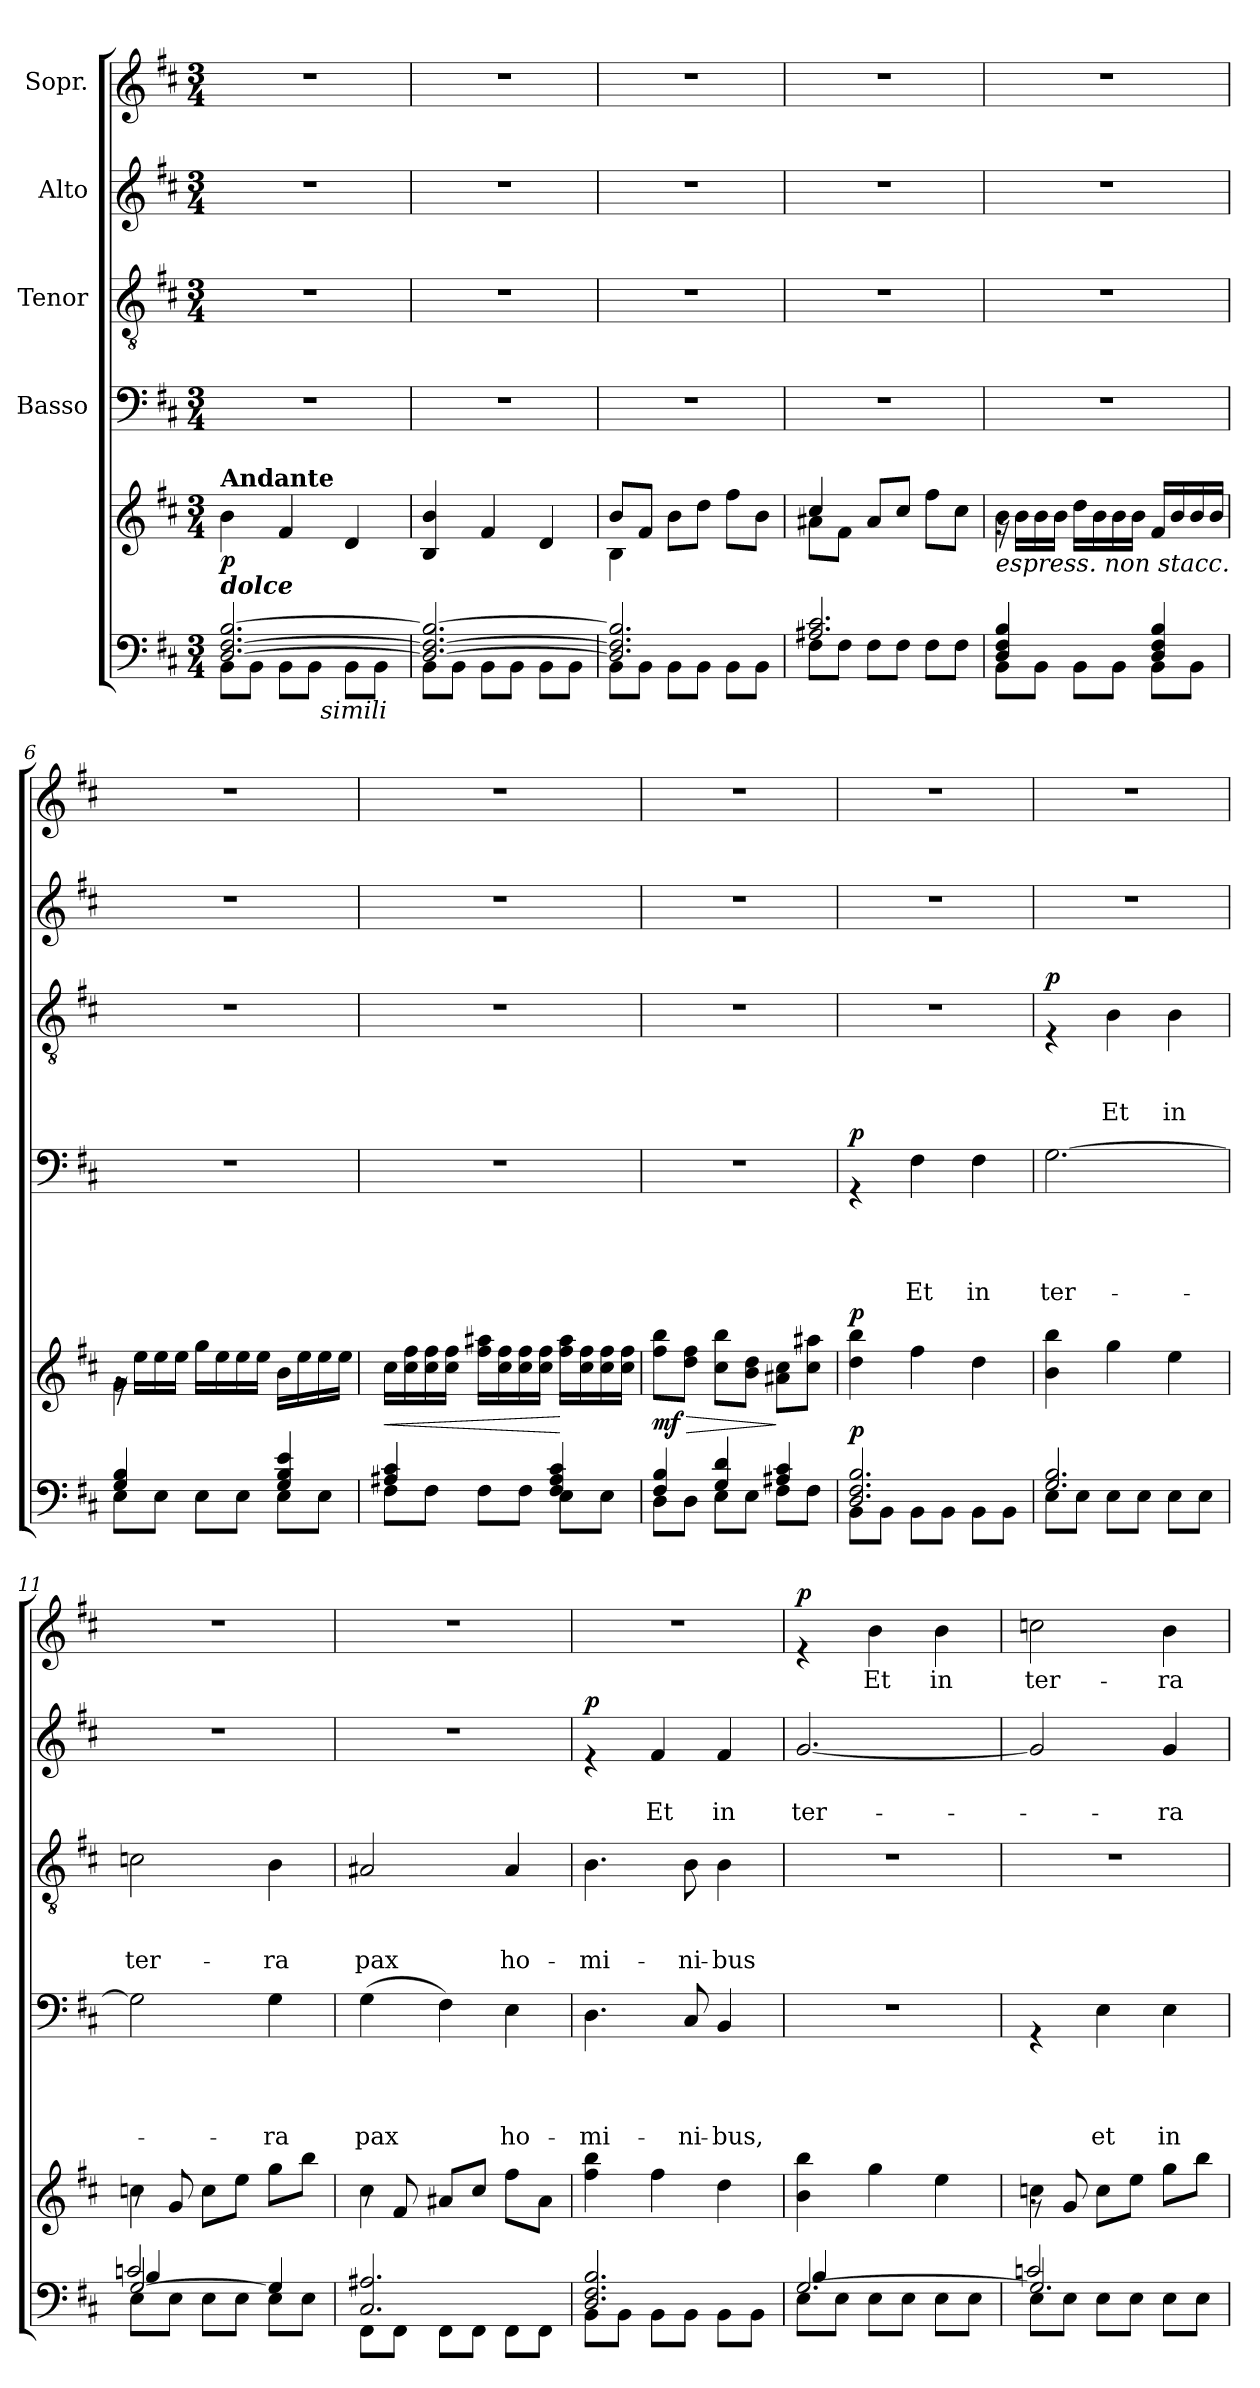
**kern	**dynam	**kern	**dynam	**kern	**text	**text	**text	**text	**dynam	**kern	**text	**text	**text	**dynam	**kern	**text	**text	**dynam	**kern	**text	**dynam
*part6	*part6	*part5	*part5	*part4	*part4	*part4	*part4	*part4	*part4	*part3	*part3	*part3	*part3	*part3	*part2	*part2	*part2	*part2	*part1	*part1	*part1
*staff6	*staff6	*staff5	*staff5	*staff4	*staff4	*staff4	*staff4	*staff4	*staff4	*staff3	*staff3	*staff3	*staff3	*staff3	*staff2	*staff2	*staff2	*staff2	*staff1	*staff1	*staff1
*	*	*	*	*I"Basso	*	*	*	*	*	*I"Tenor	*	*	*	*	*I"Alto	*	*	*	*I"Sopr.	*	*
*clefF4	*	*clefG2	*	*clefF4	*	*	*	*	*	*clefGv2	*	*	*	*	*clefG2	*	*	*	*clefG2	*	*
*k[f#c#]	*	*k[f#c#]	*	*k[f#c#]	*	*	*	*	*	*k[f#c#]	*	*	*	*	*k[f#c#]	*	*	*	*k[f#c#]	*	*
*D:	*	*D:	*	*D:	*	*	*	*	*	*D:	*	*	*	*	*D:	*	*	*	*D:	*	*
*M3/4	*	*M3/4	*	*M3/4	*	*	*	*	*	*M3/4	*	*	*	*	*M3/4	*	*	*	*M3/4	*	*
=1	=1	=1	=1	=1	=1	=1	=1	=1	=1	=1	=1	=1	=1	=1	=1	=1	=1	=1	=1	=1	=1
*^	*	*	*	*	*	*	*	*	*	*	*	*	*	*	*	*	*	*	*	*	*
!	!	!	!LO:TX:a:B:t=Andante	!	!	!	!	!	!	!	!	!	!	!	!	!	!	!	!	!	!	!
!	!	!	!LO:TX:b:Bi:t=dolce	!	!	!	!	!	!	!	!	!	!	!	!	!	!	!	!	!	!	!
!	!	!	!	!LO:DY:b	!	!	!	!	!	!	!	!	!	!	!	!	!	!	!	!	!	!
*	*^	*	*	*	*	*	*	*	*	*	*	*	*	*	*	*	*	*	*	*	*	*
[<2.D/ [<2.F#/ [<2.B/	8BB\L	4ryy	.	4b\	p	2.r	.	.	.	.	.	2.r	.	.	.	.	2.r	.	.	.	2.r	.	.
.	8BB\J	.	.	.	.	.	.	.	.	.	.	.	.	.	.	.	.	.	.	.	.	.	.
.	8BB\L	8ryy	.	4f#/	.	.	.	.	.	.	.	.	.	.	.	.	.	.	.	.	.	.	.
.	8BB\J	32ryy	.	.	.	.	.	.	.	.	.	.	.	.	.	.	.	.	.	.	.	.	.
!	!	!LO:TX:b:i:t=simili	!	!	!	!	!	!	!	!	!	!	!	!	!	!	!	!	!	!	!	!	!
.	.	4ryy	.	.	.	.	.	.	.	.	.	.	.	.	.	.	.	.	.	.	.	.	.
.	8BB\L	.	.	4d/	.	.	.	.	.	.	.	.	.	.	.	.	.	.	.	.	.	.	.
.	8BB\J	.	.	.	.	.	.	.	.	.	.	.	.	.	.	.	.	.	.	.	.	.	.
.	.	16.ryy	.	.	.	.	.	.	.	.	.	.	.	.	.	.	.	.	.	.	.	.	.
*	*v	*v	*	*	*	*	*	*	*	*	*	*	*	*	*	*	*	*	*	*	*	*	*
=2	=2	=2	=2	=2	=2	=2	=2	=2	=2	=2	=2	=2	=2	=2	=2	=2	=2	=2	=2	=2	=2	=2
2.D/_ 2.F#/_ 2.B/_	8BB\L	.	4B/ 4b/	.	2.r	.	.	.	.	.	2.r	.	.	.	.	2.r	.	.	.	2.r	.	.
.	8BB\J	.	.	.	.	.	.	.	.	.	.	.	.	.	.	.	.	.	.	.	.	.
.	8BB\L	.	4f#/	.	.	.	.	.	.	.	.	.	.	.	.	.	.	.	.	.	.	.
.	8BB\J	.	.	.	.	.	.	.	.	.	.	.	.	.	.	.	.	.	.	.	.	.
.	8BB\L	.	4d/	.	.	.	.	.	.	.	.	.	.	.	.	.	.	.	.	.	.	.
.	8BB\J	.	.	.	.	.	.	.	.	.	.	.	.	.	.	.	.	.	.	.	.	.
=3	=3	=3	=3	=3	=3	=3	=3	=3	=3	=3	=3	=3	=3	=3	=3	=3	=3	=3	=3	=3	=3	=3
*	*	*	*^	*	*	*	*	*	*	*	*	*	*	*	*	*	*	*	*	*	*	*
2.D/] 2.F#/] 2.B/]	8BB\L	.	8b/L	4B\	.	2.r	.	.	.	.	.	2.r	.	.	.	.	2.r	.	.	.	2.r	.	.
.	8BB\J	.	8f#/J	.	.	.	.	.	.	.	.	.	.	.	.	.	.	.	.	.	.	.	.
.	8BB\L	.	8b\L	2ryy	.	.	.	.	.	.	.	.	.	.	.	.	.	.	.	.	.	.	.
.	8BB\J	.	8dd\J	.	.	.	.	.	.	.	.	.	.	.	.	.	.	.	.	.	.	.	.
.	8BB\L	.	8ff#\L	.	.	.	.	.	.	.	.	.	.	.	.	.	.	.	.	.	.	.	.
.	8BB\J	.	8b\J	.	.	.	.	.	.	.	.	.	.	.	.	.	.	.	.	.	.	.	.
=4	=4	=4	=4	=4	=4	=4	=4	=4	=4	=4	=4	=4	=4	=4	=4	=4	=4	=4	=4	=4	=4	=4	=4
2.A#X/ 2.c#/	8F#\L	.	8a#X\L	4cc#/	.	2.r	.	.	.	.	.	2.r	.	.	.	.	2.r	.	.	.	2.r	.	.
.	8F#\J	.	8f#\J	.	.	.	.	.	.	.	.	.	.	.	.	.	.	.	.	.	.	.	.
.	8F#\L	.	8a#/L	2ryy	.	.	.	.	.	.	.	.	.	.	.	.	.	.	.	.	.	.	.
.	8F#\J	.	8cc#/J	.	.	.	.	.	.	.	.	.	.	.	.	.	.	.	.	.	.	.	.
.	8F#\L	.	8ff#\L	.	.	.	.	.	.	.	.	.	.	.	.	.	.	.	.	.	.	.	.
.	8F#\J	.	8cc#\J	.	.	.	.	.	.	.	.	.	.	.	.	.	.	.	.	.	.	.	.
!!LO:LB:g=z
=5	=5	=5	=5	=5	=5	=5	=5	=5	=5	=5	=5	=5	=5	=5	=5	=5	=5	=5	=5	=5	=5	=5	=5
!	!	!	!LO:TX:b:i:t=espress. non stacc.	!	!	!	!	!	!	!	!	!	!	!	!	!	!	!	!	!	!	!	!
8BB\L	4D/ 4F#/ 4B/	.	16rg	4b\	.	2.r	.	.	.	.	.	2.r	.	.	.	.	2.r	.	.	.	2.r	.	.
.	.	.	16b\LL	.	.	.	.	.	.	.	.	.	.	.	.	.	.	.	.	.	.	.	.
8BB\J	.	.	16b\	.	.	.	.	.	.	.	.	.	.	.	.	.	.	.	.	.	.	.	.
.	.	.	16b\JJ	.	.	.	.	.	.	.	.	.	.	.	.	.	.	.	.	.	.	.	.
8BB\L	4ryy	.	16dd\LL	2ryy	.	.	.	.	.	.	.	.	.	.	.	.	.	.	.	.	.	.	.
.	.	.	16b\	.	.	.	.	.	.	.	.	.	.	.	.	.	.	.	.	.	.	.	.
8BB\J	.	.	16b\	.	.	.	.	.	.	.	.	.	.	.	.	.	.	.	.	.	.	.	.
.	.	.	16b\JJ	.	.	.	.	.	.	.	.	.	.	.	.	.	.	.	.	.	.	.	.
8BB\L	4D/ 4F#/ 4B/	.	16f#/LL	.	.	.	.	.	.	.	.	.	.	.	.	.	.	.	.	.	.	.	.
.	.	.	16b/	.	.	.	.	.	.	.	.	.	.	.	.	.	.	.	.	.	.	.	.
8BB\J	.	.	16b/	.	.	.	.	.	.	.	.	.	.	.	.	.	.	.	.	.	.	.	.
.	.	.	16b/JJ	.	.	.	.	.	.	.	.	.	.	.	.	.	.	.	.	.	.	.	.
=6	=6	=6	=6	=6	=6	=6	=6	=6	=6	=6	=6	=6	=6	=6	=6	=6	=6	=6	=6	=6	=6	=6	=6
8E\L	4G/ 4B/	.	16rg	4g\	.	2.r	.	.	.	.	.	2.r	.	.	.	.	2.r	.	.	.	2.r	.	.
.	.	.	16ee\LL	.	.	.	.	.	.	.	.	.	.	.	.	.	.	.	.	.	.	.	.
8E\J	.	.	16ee\	.	.	.	.	.	.	.	.	.	.	.	.	.	.	.	.	.	.	.	.
.	.	.	16ee\JJ	.	.	.	.	.	.	.	.	.	.	.	.	.	.	.	.	.	.	.	.
8E\L	4ryy	.	16gg\LL	2ryy	.	.	.	.	.	.	.	.	.	.	.	.	.	.	.	.	.	.	.
.	.	.	16ee\	.	.	.	.	.	.	.	.	.	.	.	.	.	.	.	.	.	.	.	.
8E\J	.	.	16ee\	.	.	.	.	.	.	.	.	.	.	.	.	.	.	.	.	.	.	.	.
.	.	.	16ee\JJ	.	.	.	.	.	.	.	.	.	.	.	.	.	.	.	.	.	.	.	.
8E\L	4G/ 4B/ 4e/	.	16b\LL	.	.	.	.	.	.	.	.	.	.	.	.	.	.	.	.	.	.	.	.
.	.	.	16ee\	.	.	.	.	.	.	.	.	.	.	.	.	.	.	.	.	.	.	.	.
8E\J	.	.	16ee\	.	.	.	.	.	.	.	.	.	.	.	.	.	.	.	.	.	.	.	.
.	.	.	16ee\JJ	.	.	.	.	.	.	.	.	.	.	.	.	.	.	.	.	.	.	.	.
*	*	*	*v	*v	*	*	*	*	*	*	*	*	*	*	*	*	*	*	*	*	*	*	*
=7	=7	=7	=7	=7	=7	=7	=7	=7	=7	=7	=7	=7	=7	=7	=7	=7	=7	=7	=7	=7	=7	=7
!	!	!	!	!LO:HP:b	!	!	!	!	!	!	!	!	!	!	!	!	!	!	!	!	!	!
8F#\L	4A#X/ 4c#/	.	16cc#\LL	<	2.r	.	.	.	.	.	2.r	.	.	.	.	2.r	.	.	.	2.r	.	.
.	.	.	16cc#\ 16ff#\	.	.	.	.	.	.	.	.	.	.	.	.	.	.	.	.	.	.	.
8F#\J	.	.	16cc#\ 16ff#\	.	.	.	.	.	.	.	.	.	.	.	.	.	.	.	.	.	.	.
.	.	.	16cc#\ 16ff#\JJ	.	.	.	.	.	.	.	.	.	.	.	.	.	.	.	.	.	.	.
8F#\L	4ryy	.	16ff#\ 16aa#X\LL	.	.	.	.	.	.	.	.	.	.	.	.	.	.	.	.	.	.	.
.	.	.	16cc#\ 16ff#\	.	.	.	.	.	.	.	.	.	.	.	.	.	.	.	.	.	.	.
8F#\J	.	.	16cc#\ 16ff#\	.	.	.	.	.	.	.	.	.	.	.	.	.	.	.	.	.	.	.
.	.	.	16cc#\ 16ff#\JJ	.	.	.	.	.	.	.	.	.	.	.	.	.	.	.	.	.	.	.
8E\L	4F#/ 4A#/ 4c#/	.	16ff#\ 16aa#\LL	[	.	.	.	.	.	.	.	.	.	.	.	.	.	.	.	.	.	.
.	.	.	16cc#\ 16ff#\	.	.	.	.	.	.	.	.	.	.	.	.	.	.	.	.	.	.	.
8E\J	.	.	16cc#\ 16ff#\	.	.	.	.	.	.	.	.	.	.	.	.	.	.	.	.	.	.	.
.	.	.	16cc#\ 16ff#\JJ	.	.	.	.	.	.	.	.	.	.	.	.	.	.	.	.	.	.	.
=8	=8	=8	=8	=8	=8	=8	=8	=8	=8	=8	=8	=8	=8	=8	=8	=8	=8	=8	=8	=8	=8	=8
!	!	!	!	!LO:HP:b	!	!	!	!	!	!	!	!	!	!	!	!	!	!	!	!	!	!
!	!	!	!	!LO:DY:n=1:b	!	!	!	!	!	!	!	!	!	!	!	!	!	!	!	!	!	!
4F#/ 4B/	8D\L	.	8ff#\ 8bb\L	> mf	2.r	.	.	.	.	.	2.r	.	.	.	.	2.r	.	.	.	2.r	.	.
.	8D\J	.	8dd\ 8ff#\J	.	.	.	.	.	.	.	.	.	.	.	.	.	.	.	.	.	.	.
4G/ 4d/	8E\L	.	8cc#\ 8bb\L	.	.	.	.	.	.	.	.	.	.	.	.	.	.	.	.	.	.	.
.	8E\J	.	8b\ 8dd\J	.	.	.	.	.	.	.	.	.	.	.	.	.	.	.	.	.	.	.
4A#X/ 4c#/	8F#\L	.	8a#X\ 8cc#\L	]	.	.	.	.	.	.	.	.	.	.	.	.	.	.	.	.	.	.
.	8F#\J	.	8cc#\ 8aa#X\J	.	.	.	.	.	.	.	.	.	.	.	.	.	.	.	.	.	.	.
!!LO:LB:g=z
=9	=9	=9	=9	=9	=9	=9	=9	=9	=9	=9	=9	=9	=9	=9	=9	=9	=9	=9	=9	=9	=9	=9
!	!	!LO:DY:a	!	!LO:DY:a	!	!	!	!	!	!LO:DY:a	!	!	!	!	!	!	!	!	!	!	!	!
2.D/ 2.F#/ 2.B/	8BB\L	p	4dd\ 4bb\	p	4rGG	.	.	.	.	p	2.r	.	.	.	.	2.r	.	.	.	2.r	.	.
.	8BB\J	.	.	.	.	.	.	.	.	.	.	.	.	.	.	.	.	.	.	.	.	.
!	!	!	!	!	!	!	!	!	!LO:LY:b	!	!	!	!	!	!	!	!	!	!	!	!	!
.	8BB\L	.	4ff#\	.	4F#\	.	.	.	Et	.	.	.	.	.	.	.	.	.	.	.	.	.
.	8BB\J	.	.	.	.	.	.	.	.	.	.	.	.	.	.	.	.	.	.	.	.	.
!	!	!	!	!	!	!	!	!	!LO:LY:b	!	!	!	!	!	!	!	!	!	!	!	!	!
.	8BB\L	.	4dd\	.	4F#\	.	.	.	in	.	.	.	.	.	.	.	.	.	.	.	.	.
.	8BB\J	.	.	.	.	.	.	.	.	.	.	.	.	.	.	.	.	.	.	.	.	.
=10	=10	=10	=10	=10	=10	=10	=10	=10	=10	=10	=10	=10	=10	=10	=10	=10	=10	=10	=10	=10	=10	=10
!	!	!	!	!	!	!	!	!	!LO:LY:b	!	!	!	!	!	!LO:DY:a	!	!	!	!	!	!	!
2.G/ 2.B/	8E\L	.	4b\ 4bb\	.	[>2.G\	.	.	.	ter-	.	4rE	.	.	.	p	2.r	.	.	.	2.r	.	.
.	8E\J	.	.	.	.	.	.	.	.	.	.	.	.	.	.	.	.	.	.	.	.	.
!	!	!	!	!	!	!	!	!	!	!	!	!	!	!LO:LY:b	!	!	!	!	!	!	!	!
.	8E\L	.	4gg\	.	.	.	.	.	.	.	4B\	.	.	Et	.	.	.	.	.	.	.	.
.	8E\J	.	.	.	.	.	.	.	.	.	.	.	.	.	.	.	.	.	.	.	.	.
!	!	!	!	!	!	!	!	!	!	!	!	!	!	!LO:LY:b	!	!	!	!	!	!	!	!
.	8E\L	.	4ee\	.	.	.	.	.	.	.	4B\	.	.	in	.	.	.	.	.	.	.	.
.	8E\J	.	.	.	.	.	.	.	.	.	.	.	.	.	.	.	.	.	.	.	.	.
=11	=11	=11	=11	=11	=11	=11	=11	=11	=11	=11	=11	=11	=11	=11	=11	=11	=11	=11	=11	=11	=11	=11
*^	*^	*	*^	*	*	*	*	*	*	*	*	*	*	*	*	*	*	*	*	*	*	*
!	!	!	!	!	!	!	!	!	!	!	!	!	!	!	!	!	!LO:LY:b	!	!	!	!	!	!	!	!
[<2G/	2cn/	4B/	8E\L	.	8ra	4ccn\	.	2G\]	.	.	.	.	.	2cn\	.	.	ter-	.	2.r	.	.	.	2.r	.	.
.	.	.	8E\J	.	8g/	.	.	.	.	.	.	.	.	.	.	.	.	.	.	.	.	.	.	.	.
.	.	2ryy	8E\L	.	8cc\L	2ryy	.	.	.	.	.	.	.	.	.	.	.	.	.	.	.	.	.	.	.
.	.	.	8E\J	.	8ee\J	.	.	.	.	.	.	.	.	.	.	.	.	.	.	.	.	.	.	.	.
!	!	!	!	!	!	!	!	!	!	!	!	!LO:LY:b	!	!	!	!	!LO:LY:b	!	!	!	!	!	!	!	!
4G/]	4ryy	.	8E\L	.	8gg\L	.	.	4G\	.	.	.	-ra	.	4B\	.	.	-ra	.	.	.	.	.	.	.	.
.	.	.	8E\J	.	8bb\J	.	.	.	.	.	.	.	.	.	.	.	.	.	.	.	.	.	.	.	.
=12	=12	=12	=12	=12	=12	=12	=12	=12	=12	=12	=12	=12	=12	=12	=12	=12	=12	=12	=12	=12	=12	=12	=12	=12	=12
!	!	!	!	!	!	!	!	!	!	!	!	!LO:LY:b	!	!	!	!	!LO:LY:b	!	!	!	!	!	!	!	!
*	*v	*v	*v	*	*	*	*	*	*	*	*	*	*	*	*	*	*	*	*	*	*	*	*	*	*
2.C#/ 2.A#X/	8FF#\L	.	8ra	4cc#\	.	(>4G\	.	.	.	pax	.	2A#X/	.	.	pax	.	2.r	.	.	.	2.r	.	.
.	8FF#\J	.	8f#/	.	.	.	.	.	.	.	.	.	.	.	.	.	.	.	.	.	.	.	.
.	8FF#\L	.	8a#X/L	2ryy	.	4F#\)	.	.	.	.	.	.	.	.	.	.	.	.	.	.	.	.	.
.	8FF#\J	.	8cc#/J	.	.	.	.	.	.	.	.	.	.	.	.	.	.	.	.	.	.	.	.
!	!	!	!	!	!	!	!	!	!	!LO:LY:b	!	!	!	!	!LO:LY:b	!	!	!	!	!	!	!	!
.	8FF#\L	.	8ff#\L	.	.	4E\	.	.	.	ho-	.	4A#/	.	.	ho-	.	.	.	.	.	.	.	.
.	8FF#\J	.	8a#\J	.	.	.	.	.	.	.	.	.	.	.	.	.	.	.	.	.	.	.	.
*	*	*	*v	*v	*	*	*	*	*	*	*	*	*	*	*	*	*	*	*	*	*	*	*
=13	=13	=13	=13	=13	=13	=13	=13	=13	=13	=13	=13	=13	=13	=13	=13	=13	=13	=13	=13	=13	=13	=13
!	!	!	!	!	!	!	!	!	!LO:LY:b	!	!	!	!	!LO:LY:b	!	!	!	!	!LO:DY:a	!	!	!
2.D/ 2.F#/ 2.B/	8BB\L	.	4ff#\ 4bb\	.	4.D\	.	.	.	-mi-	.	4.B\	.	.	-mi-	.	4re	.	.	p	2.r	.	.
.	8BB\J	.	.	.	.	.	.	.	.	.	.	.	.	.	.	.	.	.	.	.	.	.
!	!	!	!	!	!	!	!	!	!	!	!	!	!	!	!	!	!	!LO:LY:b	!	!	!	!
.	8BB\L	.	4ff#\	.	.	.	.	.	.	.	.	.	.	.	.	4f#/	.	Et	.	.	.	.
!	!	!	!	!	!	!	!	!	!LO:LY:b	!	!	!	!	!LO:LY:b	!	!	!	!	!	!	!	!
.	8BB\J	.	.	.	8C#/	.	.	.	-ni-	.	8B\	.	.	-ni-	.	.	.	.	.	.	.	.
!	!	!	!	!	!	!	!	!	!LO:LY:b	!	!	!	!	!LO:LY:b	!	!	!	!LO:LY:b	!	!	!	!
.	8BB\L	.	4dd\	.	4BB/	.	.	.	-bus,	.	4B\	.	.	-bus	.	4f#/	.	in	.	.	.	.
.	8BB\J	.	.	.	.	.	.	.	.	.	.	.	.	.	.	.	.	.	.	.	.	.
=14	=14	=14	=14	=14	=14	=14	=14	=14	=14	=14	=14	=14	=14	=14	=14	=14	=14	=14	=14	=14	=14	=14
*	*^	*	*	*	*	*	*	*	*	*	*	*	*	*	*	*	*	*	*	*	*	*
!	!	!	!	!	!	!	!	!	!	!	!	!	!	!	!	!	!	!	!LO:LY:b	!	!	!	!LO:DY:a
[<2.G/	4B/	8E\L	.	4b\ 4bb\	.	2.r	.	.	.	.	.	2.r	.	.	.	.	[<2.g/	.	ter-	.	4re	.	p
.	.	8E\J	.	.	.	.	.	.	.	.	.	.	.	.	.	.	.	.	.	.	.	.	.
!	!	!	!	!	!	!	!	!	!	!	!	!	!	!	!	!	!	!	!	!	!	!LO:LY:b	!
.	2ryy	8E\L	.	4gg\	.	.	.	.	.	.	.	.	.	.	.	.	.	.	.	.	4b\	Et	.
.	.	8E\J	.	.	.	.	.	.	.	.	.	.	.	.	.	.	.	.	.	.	.	.	.
!	!	!	!	!	!	!	!	!	!	!	!	!	!	!	!	!	!	!	!	!	!	!LO:LY:b	!
.	.	8E\L	.	4ee\	.	.	.	.	.	.	.	.	.	.	.	.	.	.	.	.	4b\	in	.
.	.	8E\J	.	.	.	.	.	.	.	.	.	.	.	.	.	.	.	.	.	.	.	.	.
!!LO:LB:g=z
=15	=15	=15	=15	=15	=15	=15	=15	=15	=15	=15	=15	=15	=15	=15	=15	=15	=15	=15	=15	=15	=15	=15	=15
*	*	*	*	*^	*	*	*	*	*	*	*	*	*	*	*	*	*	*	*	*	*	*	*
!	!	!	!	!	!	!	!	!	!	!	!	!	!	!	!	!	!	!	!	!	!	!	!LO:LY:b	!
2.G/]	2cn/	8E\L	.	8rg	4ccn\	.	4rGG	.	.	.	.	.	2.r	.	.	.	.	2g/]	.	.	.	2ccn\	ter-	.
.	.	8E\J	.	8g/	.	.	.	.	.	.	.	.	.	.	.	.	.	.	.	.	.	.	.	.
!	!	!	!	!	!	!	!	!	!	!	!LO:LY:b	!	!	!	!	!	!	!	!	!	!	!	!	!
.	.	8E\L	.	8cc\L	2ryy	.	4E\	.	.	.	et	.	.	.	.	.	.	.	.	.	.	.	.	.
.	.	8E\J	.	8ee\J	.	.	.	.	.	.	.	.	.	.	.	.	.	.	.	.	.	.	.	.
!	!	!	!	!	!	!	!	!	!	!	!LO:LY:b	!	!	!	!	!	!	!	!	!LO:LY:b	!	!	!LO:LY:b	!
.	4ryy	8E\L	.	8gg\L	.	.	4E\	.	.	.	in	.	.	.	.	.	.	4g/	.	-ra	.	4b\	-ra	.
.	.	8E\J	.	8bb\J	.	.	.	.	.	.	.	.	.	.	.	.	.	.	.	.	.	.	.	.
*v	*v	*v	*	*	*	*	*	*	*	*	*	*	*	*	*	*	*	*	*	*	*	*	*	*
*	*	*v	*v	*	*	*	*	*	*	*	*	*	*	*	*	*	*	*	*	*	*	*
=	=	=	=	=	=	=	=	=	=	=	=	=	=	=	=	=	=	=	=	=	=
*-	*-	*-	*-	*-	*-	*-	*-	*-	*-	*-	*-	*-	*-	*-	*-	*-	*-	*-	*-	*-	*-
